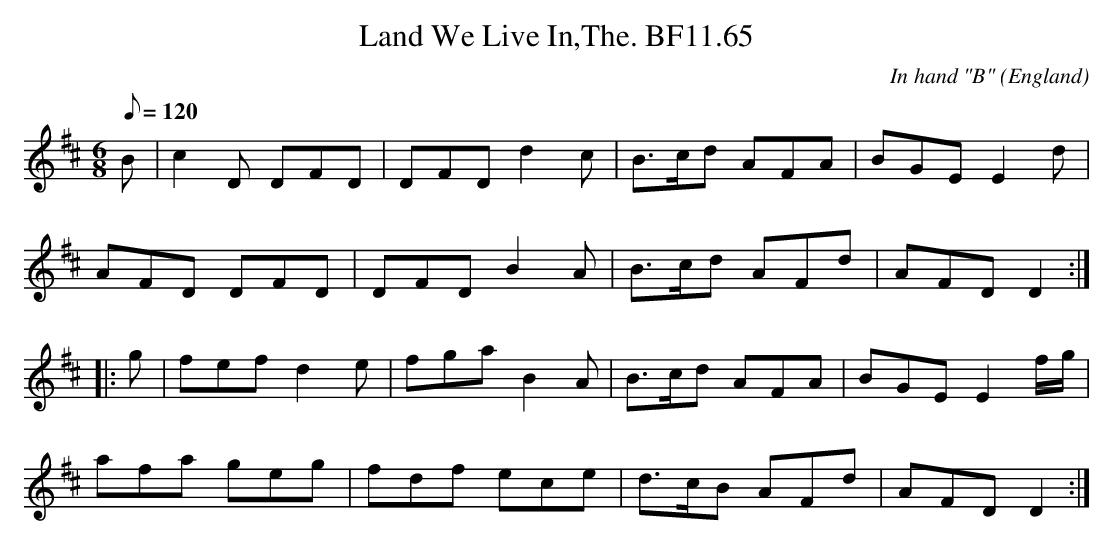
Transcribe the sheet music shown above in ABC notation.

X:1
T:Land We Live In,The. BF11.65
M:6/8
L:1/8
Q:120
C:In hand "B"
O:England
K:D
B|c2D DFD|DFDd2c|B>cd AFA|BGEE2d|!
AFD DFD|DFDB2A|B>cd AFd|AFDD2::!
g|fefd2e|fgaB2A|B>cd AFA|BGEE2f/g/|!
afa geg|fdf ece|d>cB AFd|AFDD2:|]
